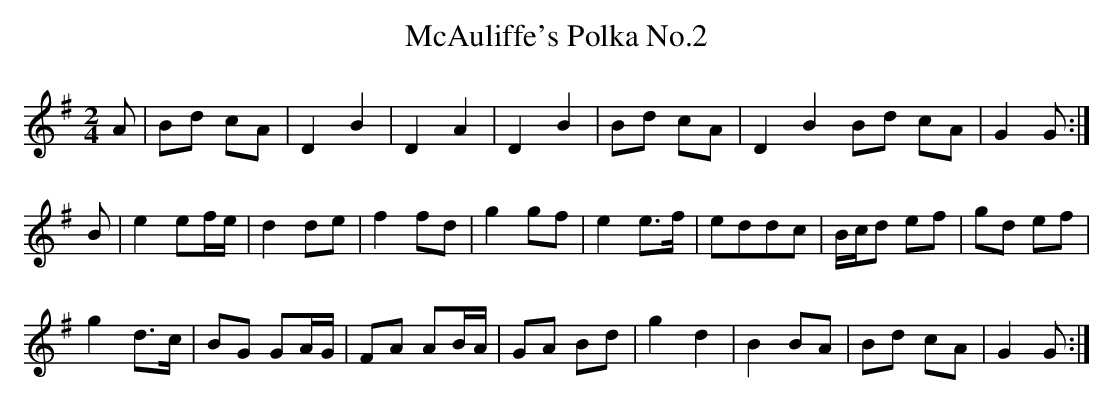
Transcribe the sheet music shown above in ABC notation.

X:1
T:McAuliffe's Polka No.2
M:2/4
L:1/8
K:G
A | Bd cA | D2 B2 | D2 A2 | D2 B2 | Bd cA | D2 B2 Bd cA | G2 G :|
B | e2 ef/e/ | d2 de | f2 fd | g2 gf | e2 e>f | eddc | B/c/d ef | gd ef |
g2 d>c | BG GA/G/ | FA AB/A/ | GA Bd | g2 d2 | B2 BA | Bd cA | G2 G :|
